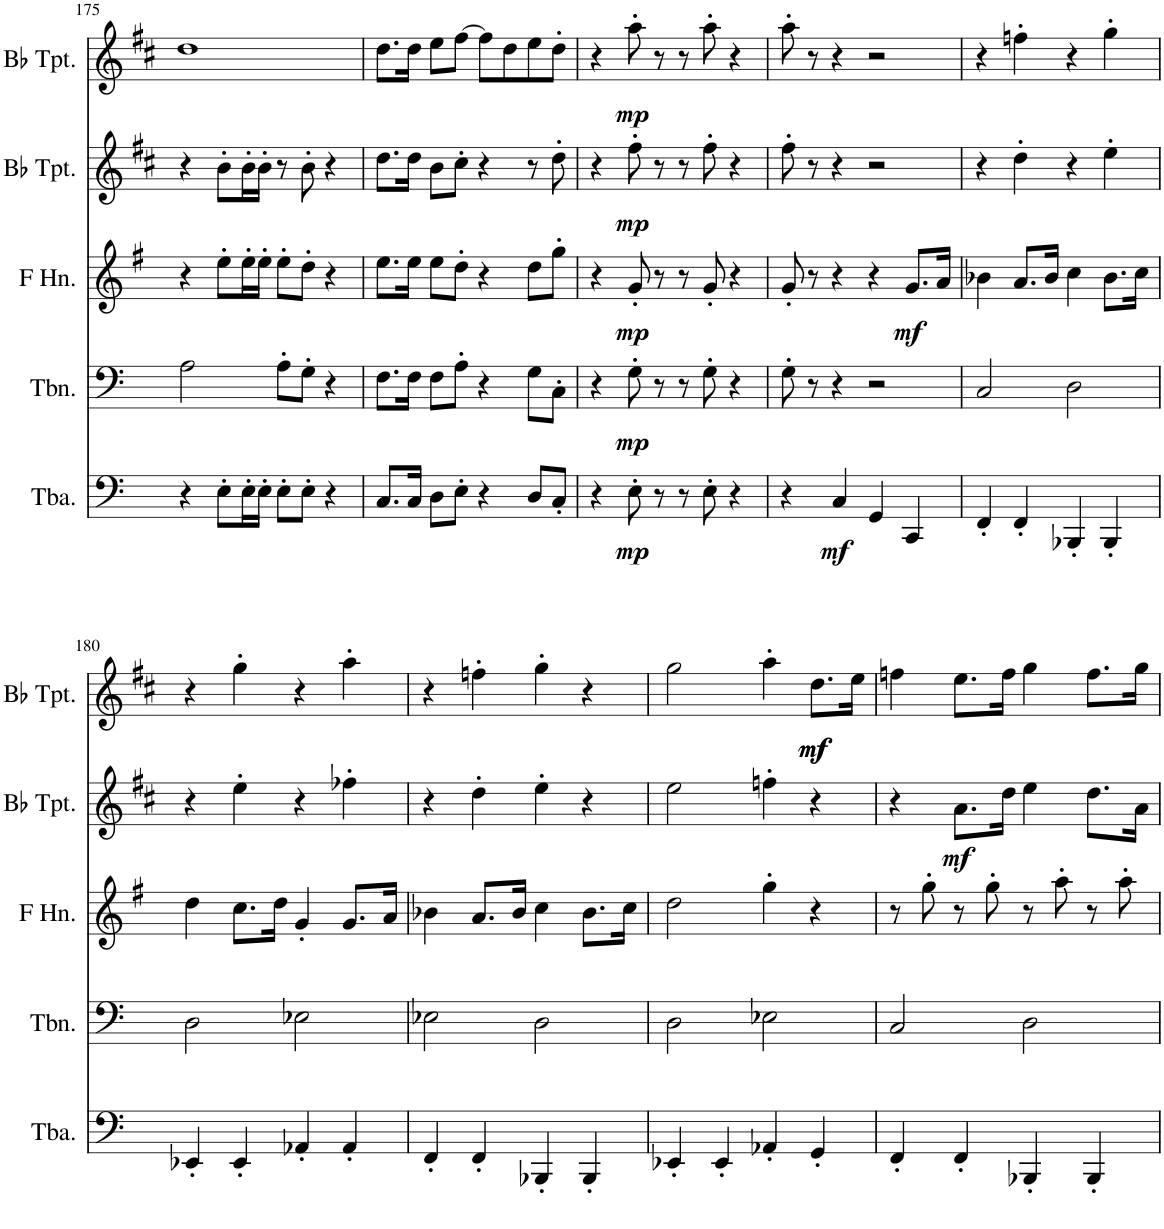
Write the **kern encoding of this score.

**kern	**dynam	**kern	**dynam	**kern	**dynam	**kern	**dynam	**kern	**dynam
*part5	*part5	*part4	*part4	*part3	*part3	*part2	*part2	*part1	*part1
*staff5	*staff5	*staff4	*staff4	*staff3	*staff3	*staff2	*staff2	*staff1	*staff1
*I"Tuba	*	*I"Trombone	*	*I"Horn in F	*	*I"Bb Trumpet 2	*	*I"Bb Trumpet 1	*
*I'Tba.	*	*I'Tbn.	*	*	*	*I'Bb Tpt.	*	*I'Bb Tpt.	*
!!LO:PB:g=z
*clefF4	*	*clefF4	*	*clefG2	*	*clefG2	*	*clefG2	*
*	*	*	*	*Trd4c7	*	*Trd1c2	*	*Trd1c2	*
*k[]	*	*k[]	*	*k[f#]	*	*k[f#c#]	*	*k[f#c#]	*
*M4/4	*	*M4/4	*	*M4/4	*	*M4/4	*	*M4/4	*
=175	=175	=175	=175	=175	=175	=175	=175	=175	=175
4r	.	2A\	.	4r	.	4r	.	1dd	.
8E'\L	.	.	.	8ee'\L	.	8b'\L	.	.	.
16E'\L	.	.	.	16ee'\L	.	16b'\L	.	.	.
16E'\JJ	.	.	.	16ee'\JJ	.	16b'\JJ	.	.	.
8E'\L	.	8A'\L	.	8ee'\L	.	8r	.	.	.
8E'\J	.	8G'\J	.	8dd'\J	.	8b'\	.	.	.
4r	.	4r	.	4r	.	4r	.	.	.
=176	=176	=176	=176	=176	=176	=176	=176	=176	=176
8.C/L	.	8.F\L	.	8.ee\L	.	8.dd\L	.	8.dd\L	.
16C/Jk	.	16F\Jk	.	16ee\Jk	.	16dd\Jk	.	16dd\Jk	.
8D\L	.	8F\L	.	8ee\L	.	8b\L	.	8ee\L	.
8E'\J	.	8A'\J	.	8dd'\J	.	8cc#'\J	.	[8ff#\J	.
4r	.	4r	.	4r	.	4r	.	8ff#\L]	.
.	.	.	.	.	.	.	.	8dd\	.
8D/L	.	8G\L	.	8dd\L	.	8r	.	8ee\	.
8C'/J	.	8C'\J	.	8gg'\J	.	8dd'\	.	8dd'\J	.
=177	=177	=177	=177	=177	=177	=177	=177	=177	=177
4r	.	4r	.	4r	.	4r	.	4r	.
!	!LO:DY:b	!	!LO:DY:b	!	!LO:DY:b	!	!LO:DY:b	!	!LO:DY:b
8E'\	mp	8G'\	mp	8g'/	mp	8ff#'\	mp	8aa'\	mp
8r	.	8r	.	8r	.	8r	.	8r	.
8r	.	8r	.	8r	.	8r	.	8r	.
8E'\	.	8G'\	.	8g'/	.	8ff#'\	.	8aa'\	.
4r	.	4r	.	4r	.	4r	.	4r	.
=178	=178	=178	=178	=178	=178	=178	=178	=178	=178
4r	.	8G'\	.	8g'/	.	8ff#'\	.	8aa'\	.
.	.	8r	.	8r	.	8r	.	8r	.
!	!LO:DY:b	!	!	!	!	!	!	!	!
4C/	mf	4r	.	4r	.	4r	.	4r	.
4GG/	.	2r	.	4r	.	2r	.	2r	.
!	!	!	!	!	!LO:DY:b	!	!	!	!
4CC/	.	.	.	8.g/L	mf	.	.	.	.
.	.	.	.	16a/Jk	.	.	.	.	.
=179	=179	=179	=179	=179	=179	=179	=179	=179	=179
4FF'/	.	2C/	.	4b-X\	.	4r	.	4r	.
4FF'/	.	.	.	8.a/L	.	4dd'\	.	4ffn'\	.
.	.	.	.	16b-/Jk	.	.	.	.	.
4BBB-X'/	.	2D\	.	4cc\	.	4r	.	4r	.
4BBB-'/	.	.	.	8.b-\L	.	4ee'\	.	4gg'\	.
.	.	.	.	16cc\Jk	.	.	.	.	.
!!LO:LB:g=z
=180	=180	=180	=180	=180	=180	=180	=180	=180	=180
4EE-X'/	.	2D\	.	4dd\	.	4r	.	4r	.
4EE-'/	.	.	.	8.cc\L	.	4ee'\	.	4gg'\	.
.	.	.	.	16dd\Jk	.	.	.	.	.
4AA-X'/	.	2E-X\	.	4g'/	.	4r	.	4r	.
4AA-'/	.	.	.	8.g/L	.	4ff-X'\	.	4aa'\	.
.	.	.	.	16a/Jk	.	.	.	.	.
=181	=181	=181	=181	=181	=181	=181	=181	=181	=181
4FF'/	.	2E-X\	.	4b-X\	.	4r	.	4r	.
4FF'/	.	.	.	8.a/L	.	4dd'\	.	4ffn'\	.
.	.	.	.	16b-/Jk	.	.	.	.	.
4BBB-X'/	.	2D\	.	4cc\	.	4ee'\	.	4gg'\	.
4BBB-'/	.	.	.	8.b-\L	.	4r	.	4r	.
.	.	.	.	16cc\Jk	.	.	.	.	.
=182	=182	=182	=182	=182	=182	=182	=182	=182	=182
4EE-X'/	.	2D\	.	2dd\	.	2ee\	.	2gg\	.
4EE-'/	.	.	.	.	.	.	.	.	.
4AA-X'/	.	2E-X\	.	4gg'\	.	4ffn'\	.	4aa'\	.
!	!	!	!	!	!	!	!	!	!LO:DY:b
!	!	!	!	!	!	!	!	!	!LO:DY:n=1:b
4GG'/	.	.	.	4r	.	4r	.	8.dd\L	mf mf
.	.	.	.	.	.	.	.	16ee\Jk	.
=183	=183	=183	=183	=183	=183	=183	=183	=183	=183
4FF'/	.	2C/	.	8r	.	4r	.	4ffn\	.
.	.	.	.	8gg'\	.	.	.	.	.
!	!	!	!	!	!	!	!LO:DY:b	!	!
4FF'/	.	.	.	8r	.	8.a\L	mf	8.ee\L	.
.	.	.	.	8gg'\	.	.	.	.	.
.	.	.	.	.	.	16dd\Jk	.	16ff\Jk	.
4BBB-X'/	.	2D\	.	8r	.	4ee\	.	4gg\	.
.	.	.	.	8aa'\	.	.	.	.	.
4BBB-'/	.	.	.	8r	.	8.dd\L	.	8.ff\L	.
.	.	.	.	8aa'\	.	.	.	.	.
.	.	.	.	.	.	16a\Jk	.	16gg\Jk	.
=	=	=	=	=	=	=	=	=	=
*-	*-	*-	*-	*-	*-	*-	*-	*-	*-
